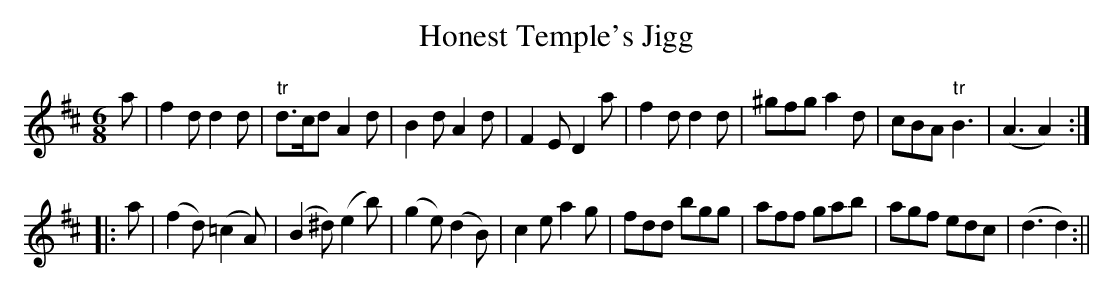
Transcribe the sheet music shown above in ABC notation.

X:1
T:Honest Temple's Jigg
M:6/8
L:1/8
K:D
a|f2d d2d|"tr"d>cd A2d|B2d A2d|F2E D2a|f2d d2d|^gfg a2d|cBA "tr"B3|(A3 A2):|
|:a|(f2d) (=c2A)|(B2^d) (e2b)|(g2e) (d2B)|c2e a2g|fdd bgg|aff gab|agf edc|(d3 d2):||
